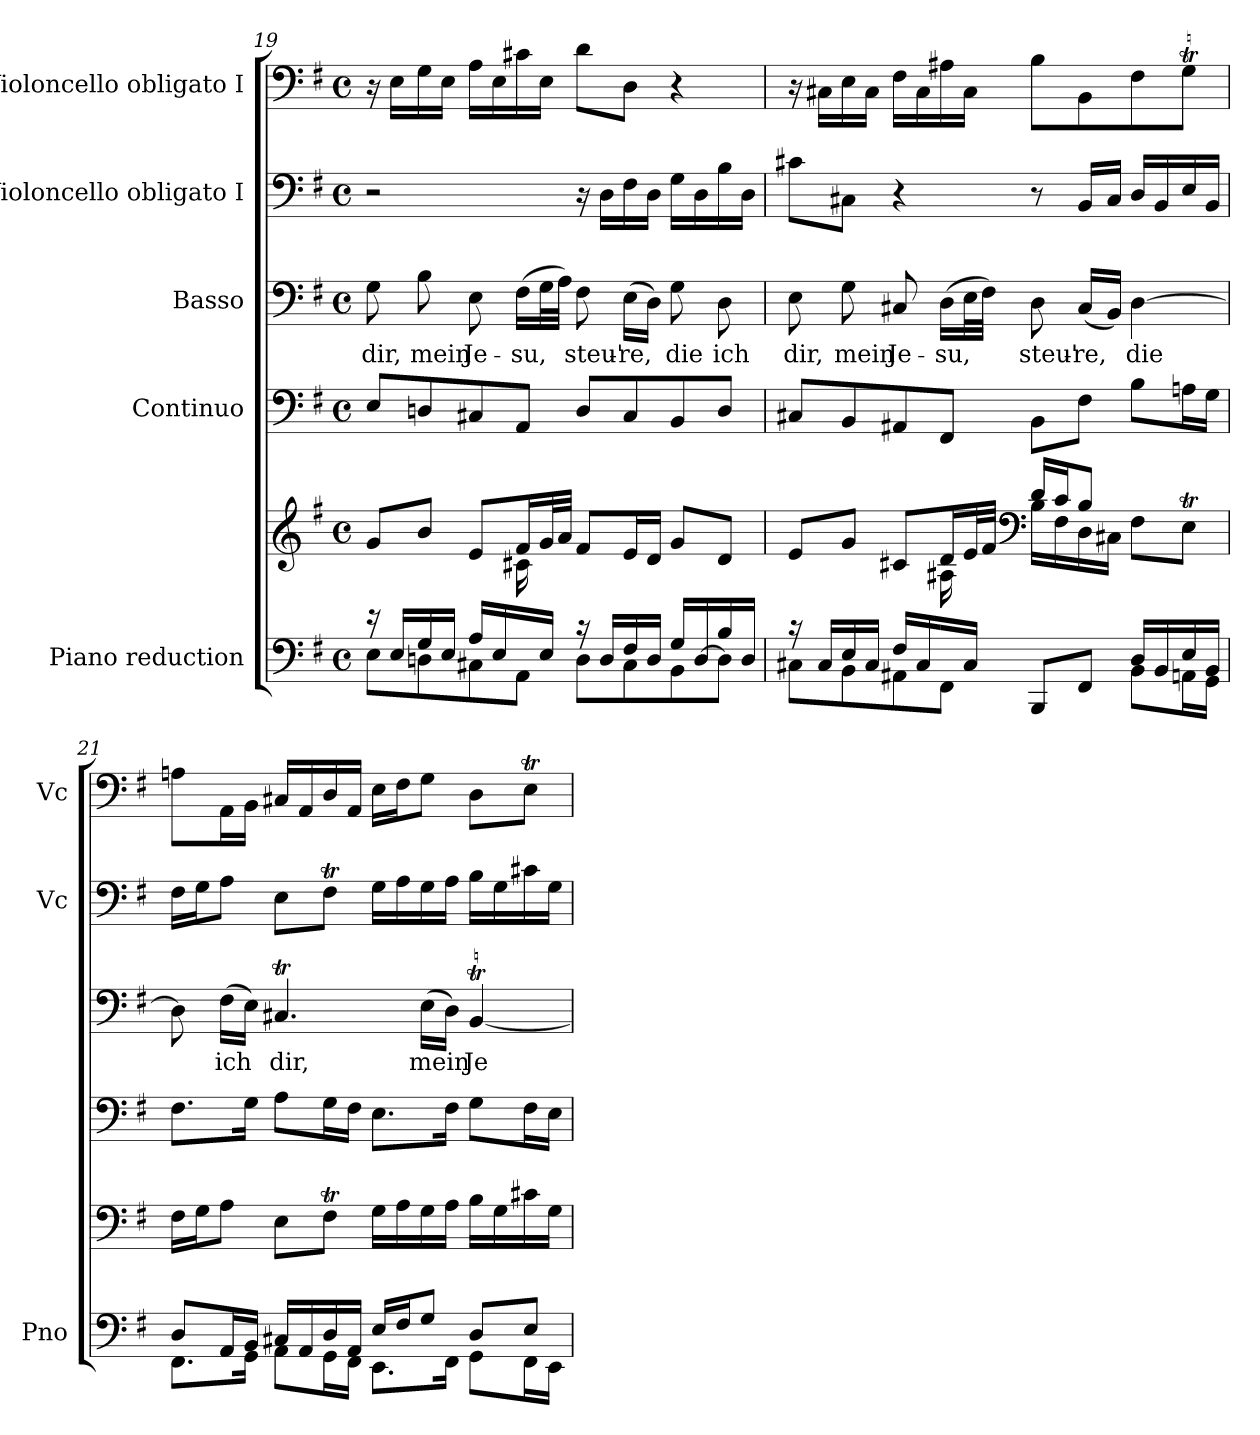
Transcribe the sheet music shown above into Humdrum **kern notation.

**kern	**kern	**kern	**kern	**text	**kern	**kern
*part5	*part5	*part4	*part3	*part3	*part2	*part1
*staff6	*staff5	*staff4	*staff3	*staff3	*staff2	*staff1
*I"Piano reduction	*	*I"Continuo	*I"Basso	*	*I"Violoncello obligato I	*I"Violoncello obligato I
*I'Pno	*	*	*	*	*I'Vc	*I'Vc
*clefF4	*clefG2	*clefF4	*clefF4	*	*clefF4	*clefF4
*	*	*ITrd7c12	*	*	*	*
*k[f#]	*k[f#]	*k[f#]	*k[f#]	*	*k[f#]	*k[f#]
*M4/4	*M4/4	*M4/4	*M4/4	*	*M4/4	*M4/4
*met(c)	*met(c)	*met(c)	*met(c)	*	*met(c)	*met(c)
=19	=19	=19	=19	=19	=19	=19
*^	*^	*	*	*	*	*
!	!	!	!	!	!	!LO:LY:b	!	!
16r	8E\L	8g/L	4.ryy	8EE/L	8G\	dir,	2r	16r
16E/LL	.	.	.	.	.	.	.	16E\LL
!	!	!	!	!	!	!LO:LY:b	!	!
16G/	8Dn\	8b/J	.	8DDn/	8B\	mein	.	16G\
16E/JJ	.	.	.	.	.	.	.	16E\JJ
!	!	!	!	!	!	!LO:LY:b	!	!
16A/LL	8C#X\	8e/L	.	8CC#X/	8E\	Je-	.	16A\LL
16E/	.	.	.	.	.	.	.	16E\
!	!	!	!	!	!	!LO:LY:b	!	!
16ryy	8AA\J	16f#/L	16c#X\	8AAA/J	(16F#\LL	-su,	.	16c#X\
16E/JJ	.	32g/L	2ryy	.	32G\L	.	.	16E\JJ
.	.	32a/JJJ	.	.	32A\JJJ)	.	.	.
!	!	!	!	!	!	!LO:LY:b	!	!
16r	8D\L	8f#/L	.	8DD/L	8F#\	steu'-	16r	8d\L
16D/LL	.	.	.	.	.	.	16D\LL	.
!	!	!	!	!	!	!LO:LY:b	!	!
16F#/	8C#\	16e/L	.	8CC#/	(16E\LL	-re,	16F#\	8D\J
16D/JJ	.	16d/JJ	.	.	16D\JJ)	.	16D\JJ	.
!	!	!	!	!	!	!LO:LY:b	!	!
16G/LL	8BB\	8g/L	.	8BBB/	8G\	die	16G\LL	4r
[<16D/	.	.	.	.	.	.	16D\	.
!	!	!	!	!	!	!LO:LY:b	!	!
16B/	8D\J]	8d/J	.	8DD/J	8D\	ich	16B\	.
16D/JJ	.	.	16ryy	.	.	.	16D\JJ	.
=20	=20	=20	=20	=20	=20	=20	=20	=20
!	!	!	!	!	!	!LO:LY:b	!	!
16r	8C#X\L	8e/L	4.ryy	8CC#X/L	8E\	dir,	8c#X\L	16r
16C#/LL	.	.	.	.	.	.	.	16C#X\LL
!	!	!	!	!	!	!LO:LY:b	!	!
16E/	8BB\	8g/J	.	8BBB/	8G\	mein	8C#X\J	16E\
16C#/JJ	.	.	.	.	.	.	.	16C#\JJ
!	!	!	!	!	!	!LO:LY:b	!	!
16F#/LL	8AA#X\	8c#X/L	.	8AAA#X/	8C#X/	Je-	4r	16F#\LL
16C#/	.	.	.	.	.	.	.	16C#\
!	!	!	!	!	!	!LO:LY:b	!	!
16ryy	8FF#\J	16d/L	16A#X\	8FFF#/J	(16D\LL	-su,	.	16A#X\
16C#/JJ	.	32e/L	16ryy	.	32E\L	.	.	16C#\JJ
.	.	32f#/JJJ	.	.	32F#\JJJ)	.	.	.
*	*	*clefF4	*	*	*	*	*	*
!	!	!	!	!	!	!LO:LY:b	!	!
4ryy	8BBB/L	16d/LL	16B\LL	8BBB\L	8D\	steu'-	8r	8B\L
.	.	16c#/J	16F#\	.	.	.	.	.
!	!	!	!	!	!	!LO:LY:b	!	!
.	8FF#/J	8B/J	16D\	8FF#\J	(16C#/LL	-re,	16BB/LL	8BB\
.	.	.	16C#X\JJ	.	16BB/JJ)	.	16C#/JJ	.
!	!	!	!	!	!	!LO:LY:b	!	!
16D/LL	8BB\L	8F#\L	4ryy	8BB\L	[4D\	die	16D/LL	8F#\
16BB/	.	.	.	.	.	.	16BB/	.
16E/	16AAn\L	8ET\J	.	16AAn\L	.	.	16E/	8GT\J
16BB/JJ	16GG\JJ	.	.	16GG\JJ	.	.	16BB/JJ	.
*	*	*v	*v	*	*	*	*	*
!!LO:LB:g=z
=21	=21	=21	=21	=21	=21	=21	=21
8D/L	8.FF#\L	16F#\LL	8.FF#\L	8D\]	.	16F#\LL	8An\L
.	.	16G\J	.	.	.	16G\J	.
!	!	!	!	!	!LO:LY:b	!	!
16AA/L	.	8A\J	.	(16F#\LL	ich	8A\J	16AA\L
16BB/JJ	16GG\Jk	.	16GG\Jk	16E\JJ)	.	.	16BB\JJ
!	!	!	!	!	!LO:LY:b	!	!
16C#X/LL	8AA\L	8E\L	8AA\L	4.C#Xt/	dir,	8E\L	16C#X/LL
16AA/	.	.	.	.	.	.	16AA/
16D/	16GG\L	8F#t\J	16GG\L	.	.	8F#t\J	16D/
16AA/JJ	16FF#\JJ	.	16FF#\JJ	.	.	.	16AA/JJ
16E/LL	8.EE\L	16G\LL	8.EE\L	.	.	16G\LL	16E\LL
16F#/J	.	16A\	.	.	.	16A\	16F#\J
!	!	!	!	!	!LO:LY:b	!	!
8G/J	.	16G\	.	(16E\LL	mein	16G\	8G\J
.	16FF#\Jk	16A\JJ	16FF#\Jk	16D\JJ)	.	16A\JJ	.
!	!	!	!	!	!LO:LY:b	!	!
8D/L	8GG\L	16B\LL	8GG\L	[4BBt/	Je-	16B\LL	8D\L
.	.	16G\	.	.	.	16G\	.
8E/J	16FF#\L	16c#X\	16FF#\L	.	.	16c#X\	8ET\J
.	16EE\JJ	16G\JJ	16EE\JJ	.	.	16G\JJ	.
*v	*v	*	*	*	*	*	*
=	=	=	=	=	=	=
*-	*-	*-	*-	*-	*-	*-
